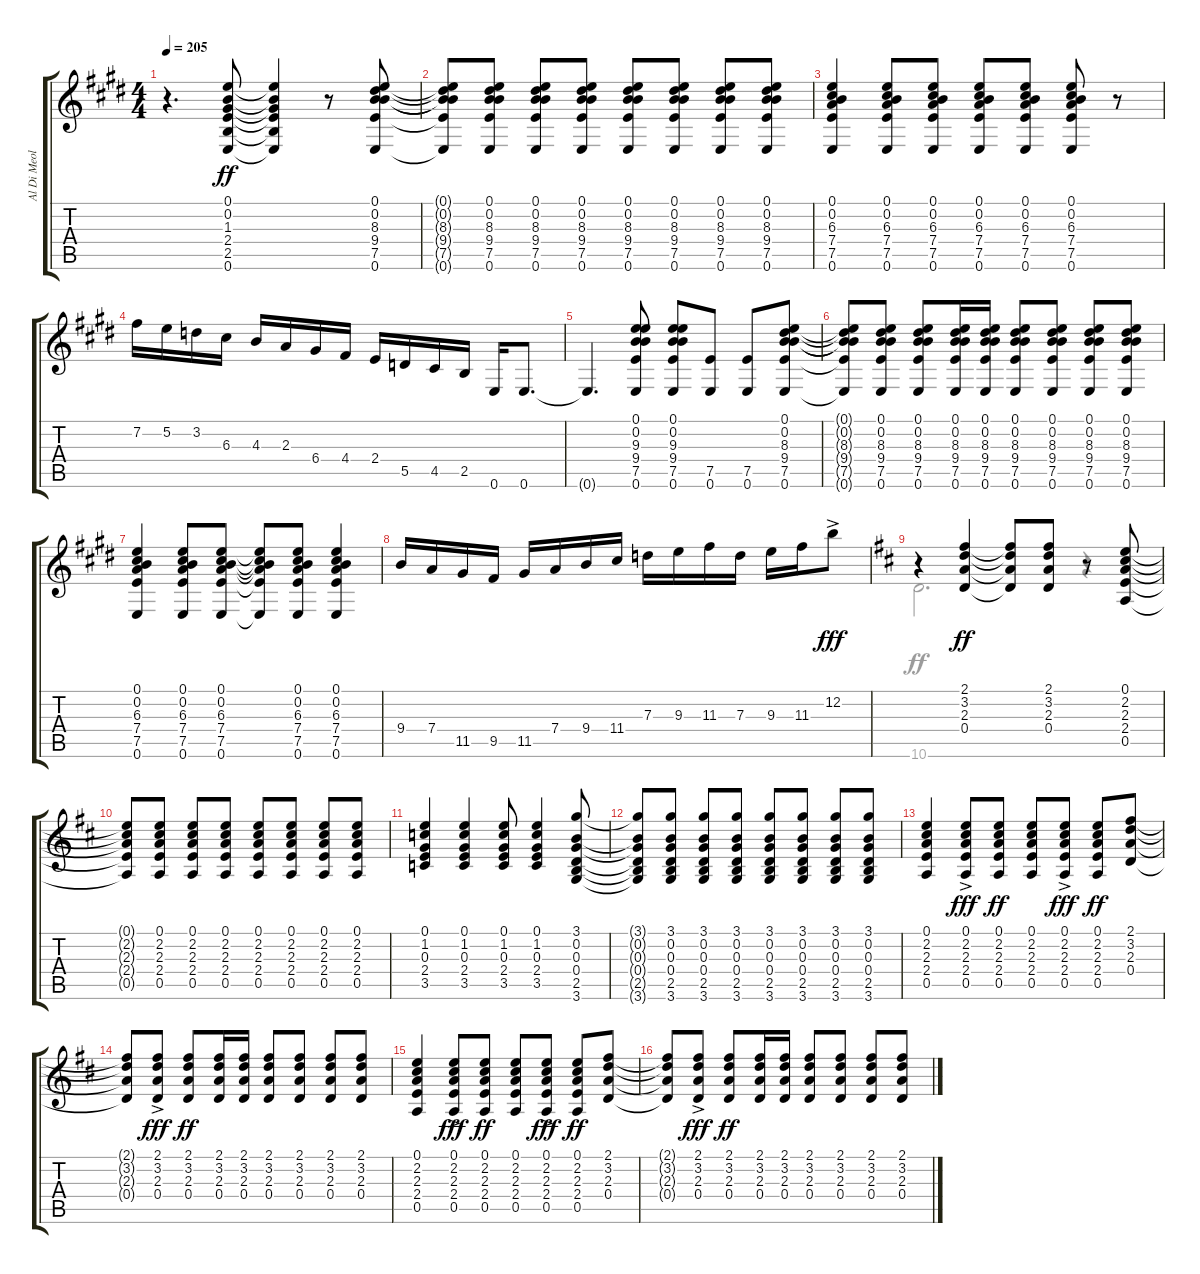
\track ("Al Di Meola" "Al Di Meol") {instrument acousticguitarsteel}
\staff {score tabs}
\tuning (E4 B3 G3 D3 A2 E2) {hide}
\voice
\ts (4 4)
\tempo 205
\clef g2
\ks e
r.4{d dy ff} (0.1 0.2 1.3 2.4 2.5 0.6).8 (0.1{t} 0.2{t} 1.3{t} 2.4{t} 2.5{t} 0.6{t}).4 r.8 (0.1 0.2 8.3 9.4 7.5 0.6).8 |
\ks c#minor
(0.1{t} 0.2{t} 8.3{t} 9.4{t} 7.5{t} 0.6{t}).8 (0.1 0.2 8.3 9.4 7.5 0.6).8 (0.1 0.2 8.3 9.4 7.5 0.6).8 (0.1 0.2 8.3 9.4 7.5 0.6).8 (0.1 0.2 8.3 9.4 7.5 0.6).8 (0.1 0.2 8.3 9.4 7.5 0.6).8 (0.1 0.2 8.3 9.4 7.5 0.6).8 (0.1 0.2 8.3 9.4 7.5 0.6).8 |
(0.1 0.2 6.3 7.4 7.5 0.6).4 (0.1 0.2 6.3 7.4 7.5 0.6).8 (0.1 0.2 6.3 7.4 7.5 0.6).8 (0.1 0.2 6.3 7.4 7.5 0.6).8 (0.1 0.2 6.3 7.4 7.5 0.6).8 (0.1 0.2 6.3 7.4 7.5 0.6).8 r.8 |
\ks e
7.2.16 5.2.16 3.2.16 6.3.16 4.3.16 2.3.16 6.4.16 4.4.16 2.4.16 5.5.16 4.5.16 2.5.16 0.6.16 0.6.8{d} |
\ks c#minor
0.6{t}.4{d} (0.1 0.2 9.3 9.4 7.5 0.6).8 (0.1 0.2 9.3 9.4 7.5 0.6).8 (7.5 0.6).8 (7.5 0.6).8 (0.1 0.2 8.3 9.4 7.5 0.6).8 |
(0.1{t} 0.2{t} 8.3{t} 9.4{t} 7.5{t} 0.6{t}).8 (0.1 0.2 8.3 9.4 7.5 0.6).8 (0.1 0.2 8.3 9.4 7.5 0.6).8 (0.1 0.2 8.3 9.4 7.5 0.6).16 (0.1 0.2 8.3 9.4 7.5 0.6).16 (0.1 0.2 8.3 9.4 7.5 0.6).8 (0.1 0.2 8.3 9.4 7.5 0.6).8 (0.1 0.2 8.3 9.4 7.5 0.6).8 (0.1 0.2 8.3 9.4 7.5 0.6).8 |
\ks e
(0.1 0.2 6.3 7.4 7.5 0.6).4 (0.1 0.2 6.3 7.4 7.5 0.6).8 (0.1 0.2 6.3 7.4 7.5 0.6).8 (0.1{t} 0.2{t} 6.3{t} 7.4{t} 7.5{t} 0.6{t}).8 (0.1 0.2 6.3 7.4 7.5 0.6).8 (0.1 0.2 6.3 7.4 7.5 0.6).4 |
\ks c#minor
9.4.16 7.4.16 11.5.16 9.5.16 11.5.16 7.4.16 9.4.16 11.4.16 7.3.16 9.3.16 11.3.16 7.3.16 9.3.16 11.3.16 12.2{ac}.8{dy fff} |
\ks d
r.4 (2.1 3.2 2.3 0.4).4{dy ff} (2.1{t} 3.2{t} 2.3{t} 0.4{t}).8 (2.1 3.2 2.3 0.4).8 r.8 (0.1 2.2 2.3 2.4 0.5).8 |
(0.1{t} 2.2{t} 2.3{t} 2.4{t} 0.5{t}).8 (0.1 2.2 2.3 2.4 0.5).8 (0.1 2.2 2.3 2.4 0.5).8 (0.1 2.2 2.3 2.4 0.5).8 (0.1 2.2 2.3 2.4 0.5).8 (0.1 2.2 2.3 2.4 0.5).8 (0.1 2.2 2.3 2.4 0.5).8 (0.1 2.2 2.3 2.4 0.5).8 |
(0.1 1.2 0.3 2.4 3.5).4 (0.1 1.2 0.3 2.4 3.5).4 (0.1 1.2 0.3 2.4 3.5).8 (0.1 1.2 0.3 2.4 3.5).4 (3.1 0.2 0.3 0.4 2.5 3.6).8 |
(3.1{t} 0.2{t} 0.3{t} 0.4{t} 2.5{t} 3.6{t}).8 (3.1 0.2 0.3 0.4 2.5 3.6).8 (3.1 0.2 0.3 0.4 2.5 3.6).8 (3.1 0.2 0.3 0.4 2.5 3.6).8 (3.1 0.2 0.3 0.4 2.5 3.6).8 (3.1 0.2 0.3 0.4 2.5 3.6).8 (3.1 0.2 0.3 0.4 2.5 3.6).8 (3.1 0.2 0.3 0.4 2.5 3.6).8 |
(0.1 2.2 2.3 2.4 0.5).4 (0.1{ac} 2.2{ac} 2.3{ac} 2.4{ac} 0.5{ac}).8{dy fff} (0.1 2.2 2.3 2.4 0.5).8{dy ff} (0.1 2.2 2.3 2.4 0.5).8 (0.1{ac} 2.2{ac} 2.3{ac} 2.4{ac} 0.5{ac}).8{dy fff} (0.1 2.2 2.3 2.4 0.5).8{dy ff} (2.1 3.2 2.3 0.4).8 |
(2.1{t} 3.2{t} 2.3{t} 0.4{t}).8 (2.1{ac} 3.2{ac} 2.3{ac} 0.4{ac}).8{dy fff} (2.1 3.2 2.3 0.4).8{dy ff} (2.1 3.2 2.3 0.4).16 (2.1 3.2 2.3 0.4).16 (2.1 3.2 2.3 0.4).8 (2.1 3.2 2.3 0.4).8 (2.1 3.2 2.3 0.4).8 (2.1 3.2 2.3 0.4).8 |
(0.1 2.2 2.3 2.4 0.5).4 (0.1{ac} 2.2{ac} 2.3{ac} 2.4{ac} 0.5{ac}).8{dy fff} (0.1 2.2 2.3 2.4 0.5).8{dy ff} (0.1 2.2 2.3 2.4 0.5).8 (0.1{ac} 2.2{ac} 2.3{ac} 2.4{ac} 0.5{ac}).8{dy fff} (0.1 2.2 2.3 2.4 0.5).8{dy ff} (2.1 3.2 2.3 0.4).8 |
(2.1{t} 3.2{t} 2.3{t} 0.4{t}).8 (2.1{ac} 3.2{ac} 2.3{ac} 0.4{ac}).8{dy fff} (2.1 3.2 2.3 0.4).8{dy ff} (2.1 3.2 2.3 0.4).16 (2.1 3.2 2.3 0.4).16 (2.1 3.2 2.3 0.4).8 (2.1 3.2 2.3 0.4).8 (2.1 3.2 2.3 0.4).8 (2.1 3.2 2.3 0.4).8
\voice
\clef g2
\ottava regular
\simile none
\ks e
|
\ks c#minor
|
|
\ks e
|
\ks c#minor
|
|
\ks e
|
\ks c#minor
|
\ks d
10.6.2{d} r.4 |
|
|
|
|
|
|
